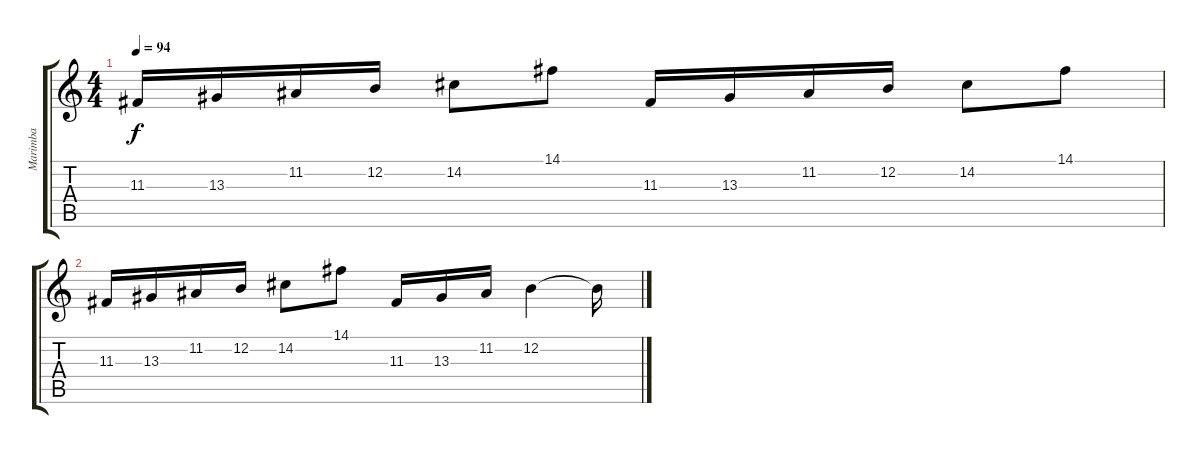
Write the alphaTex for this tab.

\track ("Marimba" "Marimba") {instrument marimba}
\staff {score tabs}
\tuning (E4 B3 G3 D3 A2 E2) {hide}
\ts (4 4)
\tempo 94
\clef g2
\ks c
11.3.16{dy f} 13.3.16 11.2.16 12.2.16 14.2.8 14.1.8 11.3.16 13.3.16 11.2.16 12.2.16 14.2.8 14.1.8 |
11.3.16 13.3.16 11.2.16 12.2.16 14.2.8 14.1.8 11.3.16 13.3.16 11.2.16 12.2.4 12.2{t}.16
